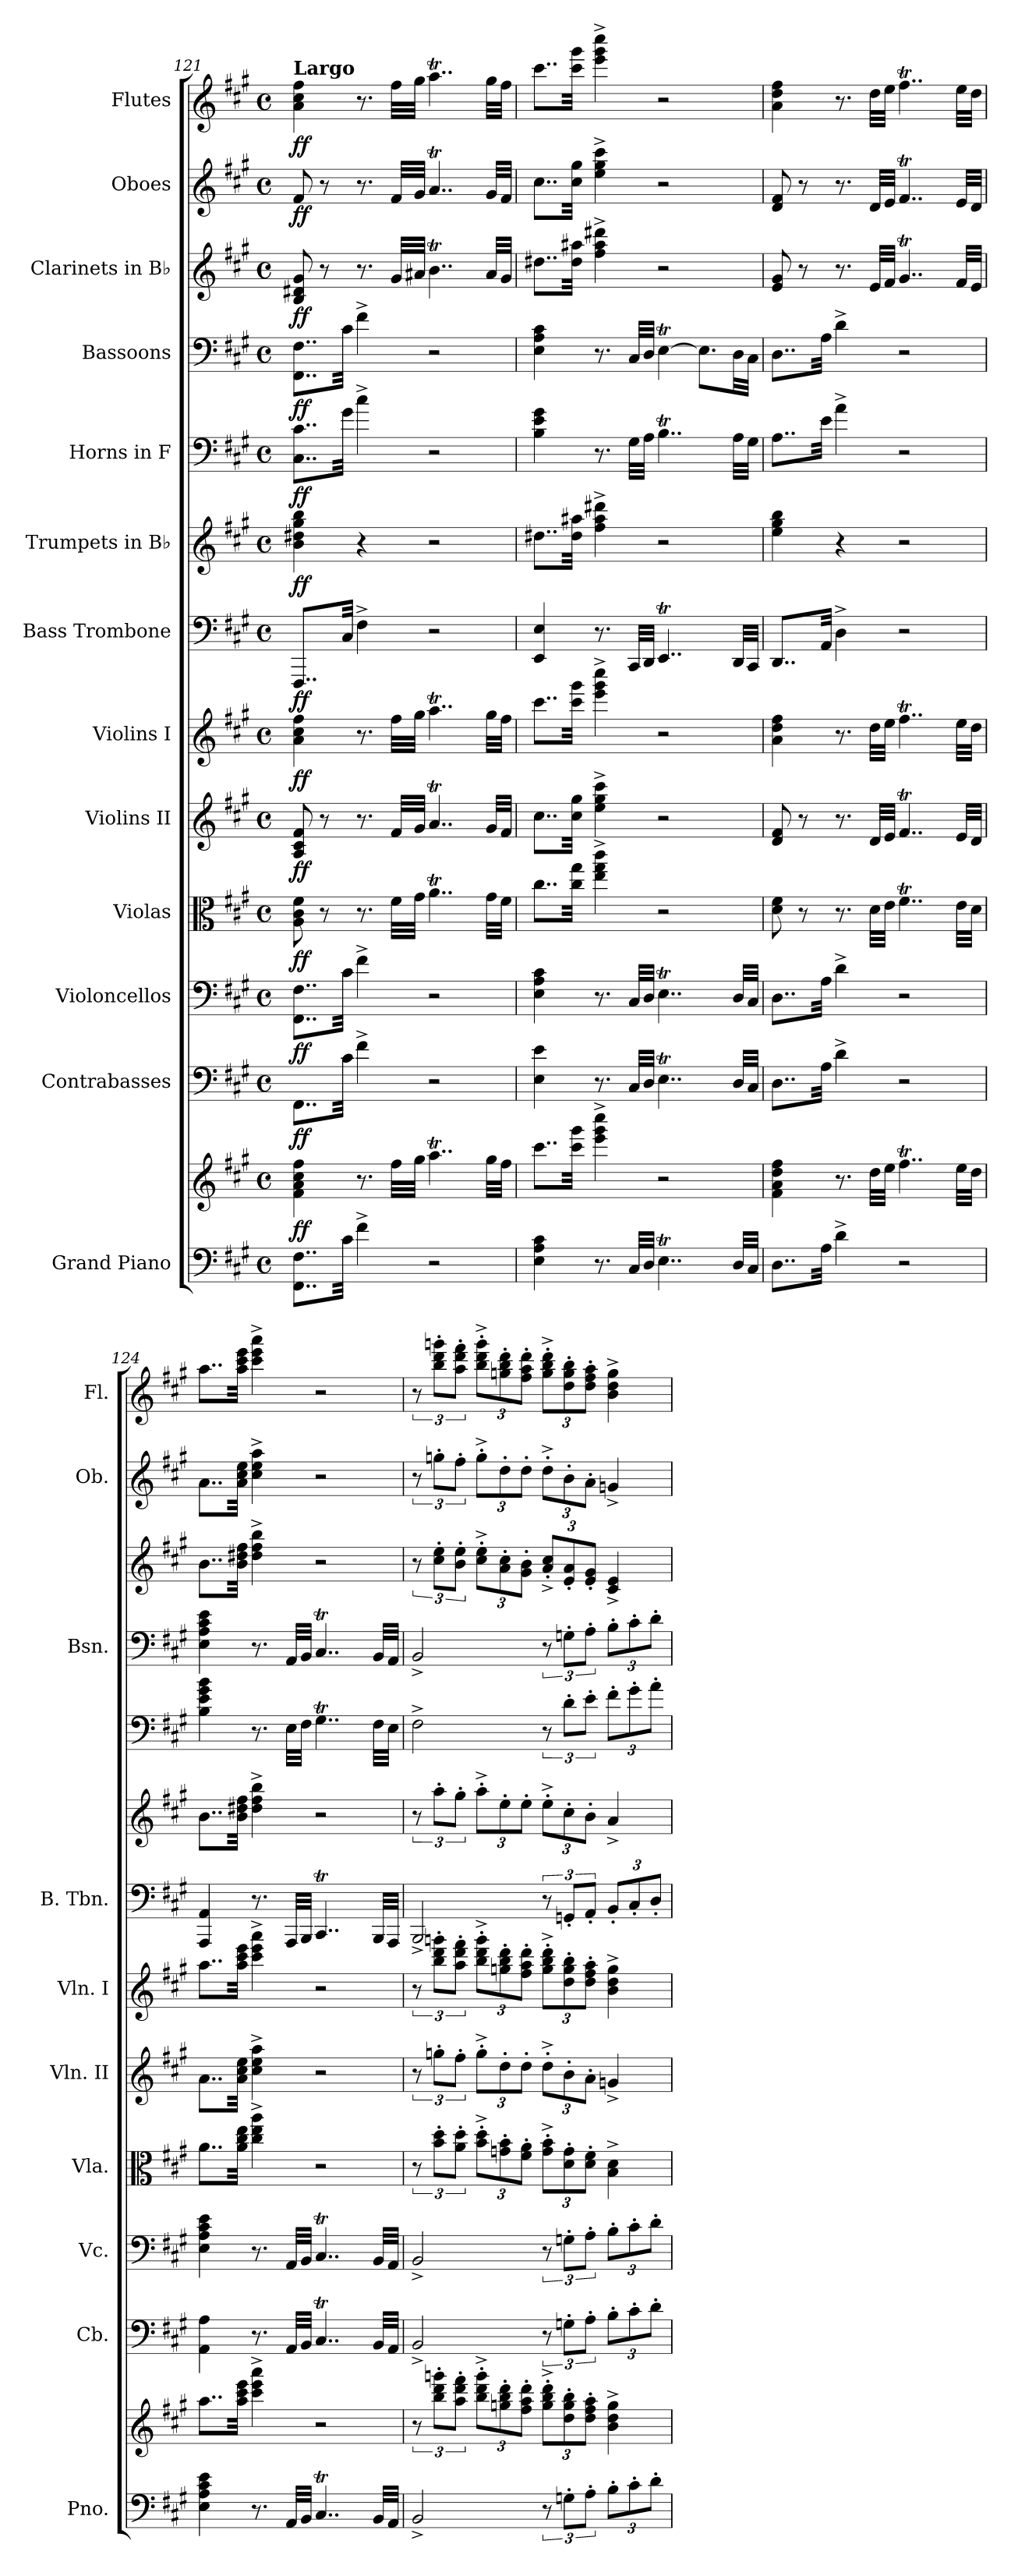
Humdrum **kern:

**kern	**kern	**dynam	**kern	**dynam	**kern	**dynam	**kern	**dynam	**kern	**dynam	**kern	**dynam	**kern	**dynam	**kern	**dynam	**kern	**dynam	**kern	**dynam	**kern	**dynam	**kern	**dynam	**kern	**dynam
*part13	*part13	*part13	*part12	*part12	*part11	*part11	*part10	*part10	*part9	*part9	*part8	*part8	*part7	*part7	*part6	*part6	*part5	*part5	*part4	*part4	*part3	*part3	*part2	*part2	*part1	*part1
*staff14	*staff13	*staff13/14	*staff12	*staff12	*staff11	*staff11	*staff10	*staff10	*staff9	*staff9	*staff8	*staff8	*staff7	*staff7	*staff6	*staff6	*staff5	*staff5	*staff4	*staff4	*staff3	*staff3	*staff2	*staff2	*staff1	*staff1
*I"Grand Piano	*	*	*I"Contrabasses	*	*I"Violoncellos	*	*I"Violas	*	*I"Violins II	*	*I"Violins I	*	*I"Bass Trombone	*	*I"Trumpets in B♭	*	*I"Horns in F	*	*I"Bassoons	*	*I"Clarinets in B♭	*	*I"Oboes	*	*I"Flutes	*
*I'Pno.	*	*	*I'Cb.	*	*I'Vc.	*	*I'Vla.	*	*I'Vln. II	*	*I'Vln. I	*	*I'B. Tbn.	*	*	*	*	*	*I'Bsn.	*	*	*	*I'Ob.	*	*I'Fl.	*
*clefF4	*clefG2	*	*clefF4	*	*clefF4	*	*clefC3	*	*clefG2	*	*clefG2	*	*clefF4	*	*clefG2	*	*clefF4	*	*clefF4	*	*clefG2	*	*clefG2	*	*clefG2	*
*	*	*	*ITrd7c12	*	*	*	*	*	*	*	*	*	*	*	*ITrd1c2	*	*ITrd4c7	*	*	*	*ITrd1c2	*	*	*	*	*
*k[f#c#g#]	*k[f#c#g#]	*	*k[f#c#g#]	*	*k[f#c#g#]	*	*k[f#c#g#]	*	*k[f#c#g#]	*	*k[f#c#g#]	*	*k[f#c#g#]	*	*k[f#]	*	*k[f#c#]	*	*k[f#c#g#]	*	*k[f#]	*	*k[f#c#g#]	*	*k[f#c#g#]	*
*M4/4	*M4/4	*	*M4/4	*	*M4/4	*	*M4/4	*	*M4/4	*	*M4/4	*	*M4/4	*	*M4/4	*	*M4/4	*	*M4/4	*	*M4/4	*	*M4/4	*	*M4/4	*
*met(c)	*met(c)	*	*met(c)	*	*met(c)	*	*met(c)	*	*met(c)	*	*met(c)	*	*met(c)	*	*met(c)	*	*met(c)	*	*met(c)	*	*met(c)	*	*met(c)	*	*met(c)	*
*MM84	*MM84	*	*MM84	*	*MM84	*	*MM84	*	*MM84	*	*MM84	*	*MM84	*	*MM84	*	*MM84	*	*MM84	*	*MM84	*	*MM84	*	*MM84	*
=121	=121	=121	=121	=121	=121	=121	=121	=121	=121	=121	=121	=121	=121	=121	=121	=121	=121	=121	=121	=121	=121	=121	=121	=121	=121	=121
!	!	!	!	!	!	!	!	!	!	!	!	!	!	!	!	!	!	!	!	!	!	!	!	!	!LO:TX:a:B:t=Largo	!
!	!	!LO:DY:b	!	!LO:DY:b	!	!LO:DY:b	!	!LO:DY:b	!	!LO:DY:b	!	!LO:DY:b	!	!LO:DY:b	!	!LO:DY:b	!	!LO:DY:b	!	!LO:DY:b	!	!LO:DY:b	!	!LO:DY:b	!	!LO:DY:b
8..FF#\ 8..F#\L	4f#\ 4a\ 4cc#\ 4ff#\	ff	8..FFF#\L	ff	8..FF#\ 8..F#\L	ff	8A\ 8c#\ 8f#\	ff	8A/ 8c#/ 8f#/	ff	4a\ 4cc#\ 4ff#\	ff	8..FFF#/L	ff	4a\ 4cc#X\ 4ff#\ 4aa\	ff	8..FF#\ 8..F#\L	ff	8..FF#\ 8..F#\L	ff	8A/ 8c#X/ 8f#/	ff	8f#/	ff	4a\ 4cc#\ 4ff#\	ff
.	.	.	.	.	.	.	8r	.	8r	.	.	.	.	.	.	.	.	.	.	.	8r	.	8r	.	.	.
32c#\Jkk	.	.	32C#\Jkk	.	32c#\Jkk	.	.	.	.	.	.	.	32C#/Jkk	.	.	.	32c#\Jkk	.	32c#\Jkk	.	.	.	.	.	.	.
4f#^\	8.r	.	4F#^\	.	4f#^\	.	8.r	.	8.r	.	8.r	.	4F#^\	.	4r	.	4f#^\	.	4f#^\	.	8.r	.	8.r	.	8.r	.
.	32ff#\LLL	.	.	.	.	.	32f#\LLL	.	32f#/LLL	.	32ff#\LLL	.	.	.	.	.	.	.	.	.	32f#/LLL	.	32f#/LLL	.	32ff#\LLL	.
.	32gg#\JJJ	.	.	.	.	.	32g#\JJJ	.	32g#/JJJ	.	32gg#\JJJ	.	.	.	.	.	.	.	.	.	32g#X/JJJ	.	32g#/JJJ	.	32gg#\JJJ	.
2r	4..aaT\	.	2r	.	2r	.	4..aT\	.	4..aT/	.	4..aaT\	.	2r	.	2r	.	2r	.	2r	.	4..aT\	.	4..aT/	.	4..aaT\	.
.	32gg#\LLL	.	.	.	.	.	32g#\LLL	.	32g#/LLL	.	32gg#\LLL	.	.	.	.	.	.	.	.	.	32g#/LLL	.	32g#/LLL	.	32gg#\LLL	.
.	32ff#\JJJ	.	.	.	.	.	32f#\JJJ	.	32f#/JJJ	.	32ff#\JJJ	.	.	.	.	.	.	.	.	.	32f#/JJJ	.	32f#/JJJ	.	32ff#\JJJ	.
=122	=122	=122	=122	=122	=122	=122	=122	=122	=122	=122	=122	=122	=122	=122	=122	=122	=122	=122	=122	=122	=122	=122	=122	=122	=122	=122
4E\ 4A\ 4c#\	8..ccc#\L	.	4EE\ 4E\	.	4E\ 4A\ 4c#\	.	8..cc#\L	.	8..cc#\L	.	8..ccc#\L	.	4EE/ 4E/	.	8..cc#X\L	.	4E\ 4A\ 4c#\	.	4E\ 4A\ 4c#\	.	8..cc#X\L	.	8..cc#\L	.	8..ccc#\L	.
.	32ccc#\ 32ggg#\Jkk	.	.	.	.	.	32cc#\ 32gg#\Jkk	.	32cc#\ 32gg#\Jkk	.	32ccc#\ 32ggg#\Jkk	.	.	.	32cc#\ 32gg#X\Jkk	.	.	.	.	.	32cc#\ 32gg#X\Jkk	.	32cc#\ 32gg#\Jkk	.	32ccc#\ 32ggg#\Jkk	.
8.r	4eee\^ 4ggg#\^ 4cccc#\^	.	8.r	.	8.r	.	4ee\^ 4gg#\^ 4ccc#\^	.	4ee\^ 4gg#\^ 4ccc#\^	.	4eee\^ 4ggg#\^ 4cccc#\^	.	8.r	.	4ee\^ 4gg#\^ 4ccc#X\^	.	8.r	.	8.r	.	4ee\^ 4gg#\^ 4ccc#X\^	.	4ee\^ 4gg#\^ 4ccc#\^	.	4eee\^ 4ggg#\^ 4cccc#\^	.
32C#/LLL	.	.	32CC#/LLL	.	32C#/LLL	.	.	.	.	.	.	.	32CC#/LLL	.	.	.	32C#\LLL	.	32C#/LLL	.	.	.	.	.	.	.
32D/JJJ	.	.	32DD/JJJ	.	32D/JJJ	.	.	.	.	.	.	.	32DD/JJJ	.	.	.	32D\JJJ	.	32D/JJJ	.	.	.	.	.	.	.
4..ET\	2r	.	4..EET\	.	4..ET\	.	2r	.	2r	.	2r	.	4..EET/	.	2r	.	4..ET\	.	[4ET\	.	2r	.	2r	.	2r	.
.	.	.	.	.	.	.	.	.	.	.	.	.	.	.	.	.	.	.	8.E\L]	.	.	.	.	.	.	.
32D/LLL	.	.	32DD/LLL	.	32D/LLL	.	.	.	.	.	.	.	32DD/LLL	.	.	.	32D\LLL	.	32D\LL	.	.	.	.	.	.	.
32C#/JJJ	.	.	32CC#/JJJ	.	32C#/JJJ	.	.	.	.	.	.	.	32CC#/JJJ	.	.	.	32C#\JJJ	.	32C#\JJJ	.	.	.	.	.	.	.
!!LO:PB:g=z
=123	=123	=123	=123	=123	=123	=123	=123	=123	=123	=123	=123	=123	=123	=123	=123	=123	=123	=123	=123	=123	=123	=123	=123	=123	=123	=123
8..D\L	4f#\ 4a\ 4dd\ 4ff#\	.	8..DD\L	.	8..D\L	.	8d\ 8f#\	.	8d/ 8f#/	.	4a\ 4dd\ 4ff#\	.	8..DD/L	.	4dd\ 4ff#\ 4aa\	.	8..D\L	.	8..D\L	.	8d/ 8f#/	.	8d/ 8f#/	.	4a\ 4dd\ 4ff#\	.
.	.	.	.	.	.	.	8r	.	8r	.	.	.	.	.	.	.	.	.	.	.	8r	.	8r	.	.	.
32A\Jkk	.	.	32AA\Jkk	.	32A\Jkk	.	.	.	.	.	.	.	32AA/Jkk	.	.	.	32A\Jkk	.	32A\Jkk	.	.	.	.	.	.	.
4d^\	8.r	.	4D^\	.	4d^\	.	8.r	.	8.r	.	8.r	.	4D^\	.	4r	.	4d^\	.	4d^\	.	8.r	.	8.r	.	8.r	.
.	32dd\LLL	.	.	.	.	.	32d\LLL	.	32d/LLL	.	32dd\LLL	.	.	.	.	.	.	.	.	.	32d/LLL	.	32d/LLL	.	32dd\LLL	.
.	32ee\JJJ	.	.	.	.	.	32e\JJJ	.	32e/JJJ	.	32ee\JJJ	.	.	.	.	.	.	.	.	.	32e/JJJ	.	32e/JJJ	.	32ee\JJJ	.
2r	4..ff#T\	.	2r	.	2r	.	4..f#T\	.	4..f#T/	.	4..ff#T\	.	2r	.	2r	.	2r	.	2r	.	4..f#t/	.	4..f#T/	.	4..ff#T\	.
.	32ee\LLL	.	.	.	.	.	32e\LLL	.	32e/LLL	.	32ee\LLL	.	.	.	.	.	.	.	.	.	32e/LLL	.	32e/LLL	.	32ee\LLL	.
.	32dd\JJJ	.	.	.	.	.	32d\JJJ	.	32d/JJJ	.	32dd\JJJ	.	.	.	.	.	.	.	.	.	32d/JJJ	.	32d/JJJ	.	32dd\JJJ	.
=124	=124	=124	=124	=124	=124	=124	=124	=124	=124	=124	=124	=124	=124	=124	=124	=124	=124	=124	=124	=124	=124	=124	=124	=124	=124	=124
4E\ 4A\ 4c#\ 4e\	8..aa\L	.	4AAA\ 4AA\	.	4E\ 4A\ 4c#\ 4e\	.	8..a\L	.	8..a\L	.	8..aa\L	.	4AAA/ 4AA/	.	8..a\L	.	4E\ 4A\ 4c#\ 4e\	.	4E\ 4A\ 4c#\ 4e\	.	8..a\L	.	8..a\L	.	8..aa\L	.
.	32aa\ 32ccc#\ 32eee\Jkk	.	.	.	.	.	32a\ 32cc#\ 32ee\Jkk	.	32a\ 32cc#\ 32ee\Jkk	.	32aa\ 32ccc#\ 32eee\Jkk	.	.	.	32a\ 32cc#X\ 32ee\Jkk	.	.	.	.	.	32a\ 32cc#X\ 32ee\Jkk	.	32a\ 32cc#\ 32ee\Jkk	.	32aa\ 32ccc#\ 32eee\Jkk	.
8.r	4ccc#\^ 4eee\^ 4aaa\^	.	8.r	.	8.r	.	4cc#\^ 4ee\^ 4aa\^	.	4cc#\^ 4ee\^ 4aa\^	.	4ccc#\^ 4eee\^ 4aaa\^	.	8.r	.	4cc#\^ 4ee\^ 4aa\^	.	8.r	.	8.r	.	4cc#\^ 4ee\^ 4aa\^	.	4cc#\^ 4ee\^ 4aa\^	.	4ccc#\^ 4eee\^ 4aaa\^	.
32AA/LLL	.	.	32AAA/LLL	.	32AA/LLL	.	.	.	.	.	.	.	32AAA/LLL	.	.	.	32AA\LLL	.	32AA/LLL	.	.	.	.	.	.	.
32BB/JJJ	.	.	32BBB/JJJ	.	32BB/JJJ	.	.	.	.	.	.	.	32BBB/JJJ	.	.	.	32BB\JJJ	.	32BB/JJJ	.	.	.	.	.	.	.
4..C#t/	2r	.	4..CC#t/	.	4..C#t/	.	2r	.	2r	.	2r	.	4..CC#t/	.	2r	.	4..C#t\	.	4..C#t/	.	2r	.	2r	.	2r	.
32BB/LLL	.	.	32BBB/LLL	.	32BB/LLL	.	.	.	.	.	.	.	32BBB/LLL	.	.	.	32BB\LLL	.	32BB/LLL	.	.	.	.	.	.	.
32AA/JJJ	.	.	32AAA/JJJ	.	32AA/JJJ	.	.	.	.	.	.	.	32AAA/JJJ	.	.	.	32AA\JJJ	.	32AA/JJJ	.	.	.	.	.	.	.
=125	=125	=125	=125	=125	=125	=125	=125	=125	=125	=125	=125	=125	=125	=125	=125	=125	=125	=125	=125	=125	=125	=125	=125	=125	=125	=125
2BB^/	12r	.	2BBB^/	.	2BB^/	.	12r	.	12r	.	12r	.	2BBB^/	.	12r	.	2BB^\	.	2BB^/	.	12r	.	12r	.	12r	.
.	12bb\' 12ddd\' 12gggn\'L	.	.	.	.	.	12b\' 12dd\'L	.	12ggn'\L	.	12bb\' 12ddd\' 12gggn\'L	.	.	.	12gg'\L	.	.	.	.	.	12b\' 12dd\'L	.	12ggn'\L	.	12bb\' 12ddd\' 12gggn\'L	.
.	12aa\' 12ddd\' 12fff#\'J	.	.	.	.	.	12a\' 12dd\'J	.	12ff#'\J	.	12aa\' 12ddd\' 12fff#\'J	.	.	.	12ff#'\J	.	.	.	.	.	12a\' 12dd\'J	.	12ff#'\J	.	12aa\' 12ddd\' 12fff#\'J	.
*	*Xbrackettup	*	*	*	*	*	*Xbrackettup	*	*Xbrackettup	*	*Xbrackettup	*	*	*	*Xbrackettup	*	*	*	*	*	*Xbrackettup	*	*Xbrackettup	*	*Xbrackettup	*
.	12bb\'^ 12ddd\'^ 12ggg\'^L	.	.	.	.	.	12b\'^ 12dd\'^L	.	12gg'^\L	.	12bb\'^ 12ddd\'^ 12ggg\'^L	.	.	.	12gg'^\L	.	.	.	.	.	12b\'^ 12dd\'^L	.	12gg'^\L	.	12bb\'^ 12ddd\'^ 12ggg\'^L	.
.	12ggn\' 12bb\' 12ddd\'	.	.	.	.	.	12gn\' 12b\'	.	12dd'\	.	12ggn\' 12bb\' 12ddd\'	.	.	.	12dd'\	.	.	.	.	.	12g\' 12b\'	.	12dd'\	.	12ggn\' 12bb\' 12ddd\'	.
.	12ff#\' 12aa\' 12ddd\'J	.	.	.	.	.	12f#\' 12a\'J	.	12dd'\J	.	12ff#\' 12aa\' 12ddd\'J	.	.	.	12dd'\J	.	.	.	.	.	12f#\' 12a\'J	.	12dd'\J	.	12ff#\' 12aa\' 12ddd\'J	.
12r	12gg\'^ 12bb\'^ 12ddd\'^L	.	12r	.	12r	.	12g\'^ 12b\'^L	.	12dd'^\L	.	12gg\'^ 12bb\'^ 12ddd\'^L	.	12r	.	12dd'^\L	.	12r	.	12r	.	12g/'^ 12b/'^L	.	12dd'^\L	.	12gg\'^ 12bb\'^ 12ddd\'^L	.
12Gn'\L	12dd\' 12gg\' 12bb\'	.	12GGn'\L	.	12Gn'\L	.	12d\' 12g\'	.	12b'\	.	12dd\' 12gg\' 12bb\'	.	12GGn'/L	.	12b'\	.	12G'\L	.	12Gn'\L	.	12d/' 12g/'	.	12b'\	.	12dd\' 12gg\' 12bb\'	.
12A'\J	12dd\' 12ff#\' 12aa\'J	.	12AA'\J	.	12A'\J	.	12d\' 12f#\'J	.	12a'\J	.	12dd\' 12ff#\' 12aa\'J	.	12AA'/J	.	12a'\J	.	12A'\J	.	12A'\J	.	12d/' 12f#/'J	.	12a'\J	.	12dd\' 12ff#\' 12aa\'J	.
*Xbrackettup	*	*	*Xbrackettup	*	*Xbrackettup	*	*	*	*	*	*	*	*Xbrackettup	*	*	*	*Xbrackettup	*	*Xbrackettup	*	*	*	*	*	*	*
12B'\L	4b\^ 4dd\^ 4gg\^	.	12BB'\L	.	12B'\L	.	4B\^ 4d\^	.	4gn^/	.	4b\^ 4dd\^ 4gg\^	.	12BB'/L	.	4g^/	.	12B'\L	.	12B'\L	.	4B/^ 4d/^	.	4gn^/	.	4b\^ 4dd\^ 4gg\^	.
12c#'\	.	.	12C#'\	.	12c#'\	.	.	.	.	.	.	.	12C#'/	.	.	.	12c#'\	.	12c#'\	.	.	.	.	.	.	.
12d'\J	.	.	12D'\J	.	12d'\J	.	.	.	.	.	.	.	12D'/J	.	.	.	12d'\J	.	12d'\J	.	.	.	.	.	.	.
=	=	=	=	=	=	=	=	=	=	=	=	=	=	=	=	=	=	=	=	=	=	=	=	=	=	=
*-	*-	*-	*-	*-	*-	*-	*-	*-	*-	*-	*-	*-	*-	*-	*-	*-	*-	*-	*-	*-	*-	*-	*-	*-	*-	*-
